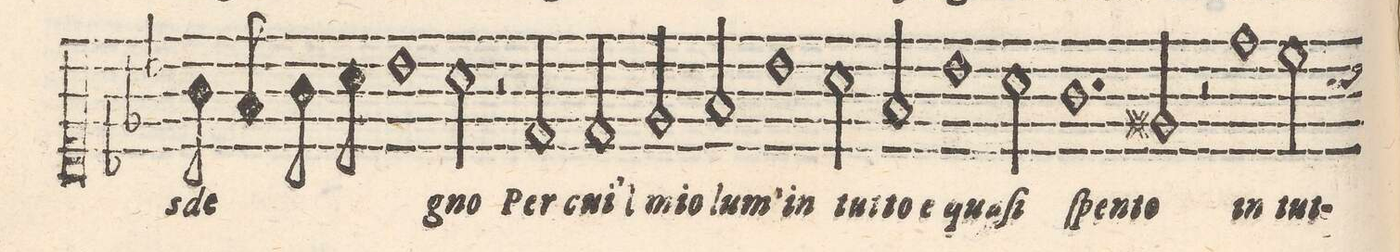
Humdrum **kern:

**kern	**text
*I"CANTO	*
*clefC1	*
*k[b-e-]	*
*met(C|)	*
*M2/2	*
8g\	sde-
8f/	.
8g\	.
8a\	.
1b-\	.
=100-	=100-
2a\	-gno
=101-	=101-
2r	.
2d/	Per-
=102-	=102-
2d/	-cui'l
2e-/	mio
=103-	=103-
2f/	lum'
1b-\	in
=104-	=104-
2a\	tut-
=105-	=105-
2f/	-to
1b-\	e qua-
=106-	=106-
2a\	-ſi
=107-	=107-
1.g	ſpe-
=108-	=108-
2en/	-nte
=109-	=109-
2r	.
1dd\	in
=110-	=110-
2cc\	tut-
=111-	=111-
*-	*-
